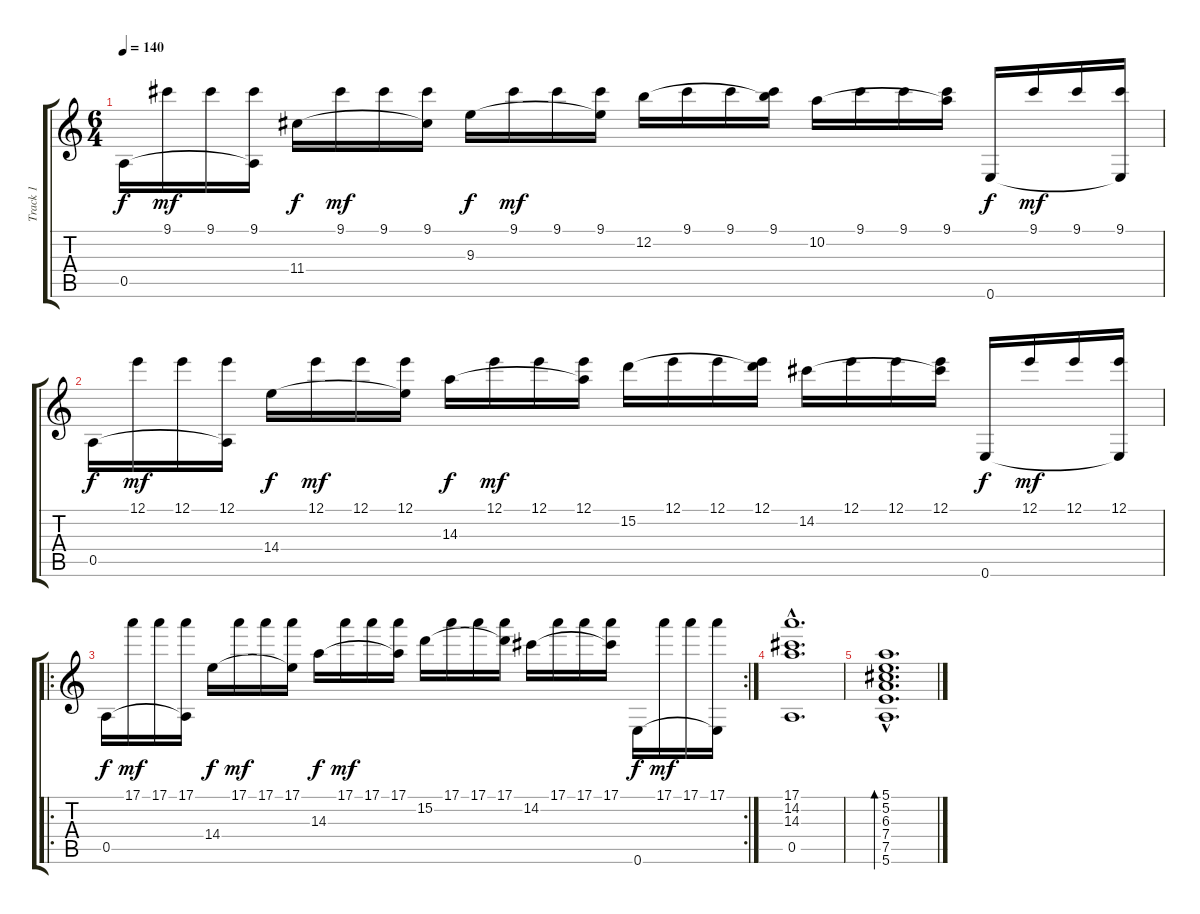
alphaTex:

\track ("Track 1" "Track 1") {instrument acousticguitarnylon}
\staff {score tabs}
\tuning (E4 B3 G3 D3 A2 E2) {hide}
\ts (6 4)
\tempo 140
\clef g2
\ks c
0.5.16{dy f} 9.1.16{dy mf} 9.1.16 (9.1 0.5{t}).16 11.4.16{dy f} 9.1.16{dy mf} 9.1.16 (9.1 11.4{t}).16 9.3.16{dy f} 9.1.16{dy mf} 9.1.16 (9.1 9.3{t}).16 12.2.16 9.1.16 9.1.16 (9.1 12.2{t}).16 10.2.16 9.1.16 9.1.16 (9.1 10.2{t}).16 0.6.16{dy f} 9.1.16{dy mf} 9.1.16 (9.1 0.6{t}).16 |
0.5.16{dy f} 12.1.16{dy mf} 12.1.16 (12.1 0.5{t}).16 14.4.16{dy f} 12.1.16{dy mf} 12.1.16 (12.1 14.4{t}).16 14.3.16{dy f} 12.1.16{dy mf} 12.1.16 (12.1 14.3{t}).16 15.2.16 12.1.16 12.1.16 (12.1 15.2{t}).16 14.2.16 12.1.16 12.1.16 (12.1 14.2{t}).16 0.6.16{dy f} 12.1.16{dy mf} 12.1.16 (12.1 0.6{t}).16 |
\ro
\rc 2
0.5.16{dy f} 17.1.16{dy mf} 17.1.16 (17.1 0.5{t}).16 14.4.16{dy f} 17.1.16{dy mf} 17.1.16 (17.1 14.4{t}).16 14.3.16{dy f} 17.1.16{dy mf} 17.1.16 (17.1 14.3{t}).16 15.2.16 17.1.16 17.1.16 (17.1 15.2{t}).16 14.2.16 17.1.16 17.1.16 (17.1 14.2{t}).16 0.6.16{dy f} 17.1.16{dy mf} 17.1.16 (17.1 0.6{t}).16 |
(17.1{hac} 14.2{hac} 14.3{hac} 0.5{hac}).1{d} |
(5.1{hac} 5.2{hac} 6.3{hac} 7.4{hac} 7.5{hac} 5.6{hac}).1{d bd 480}
